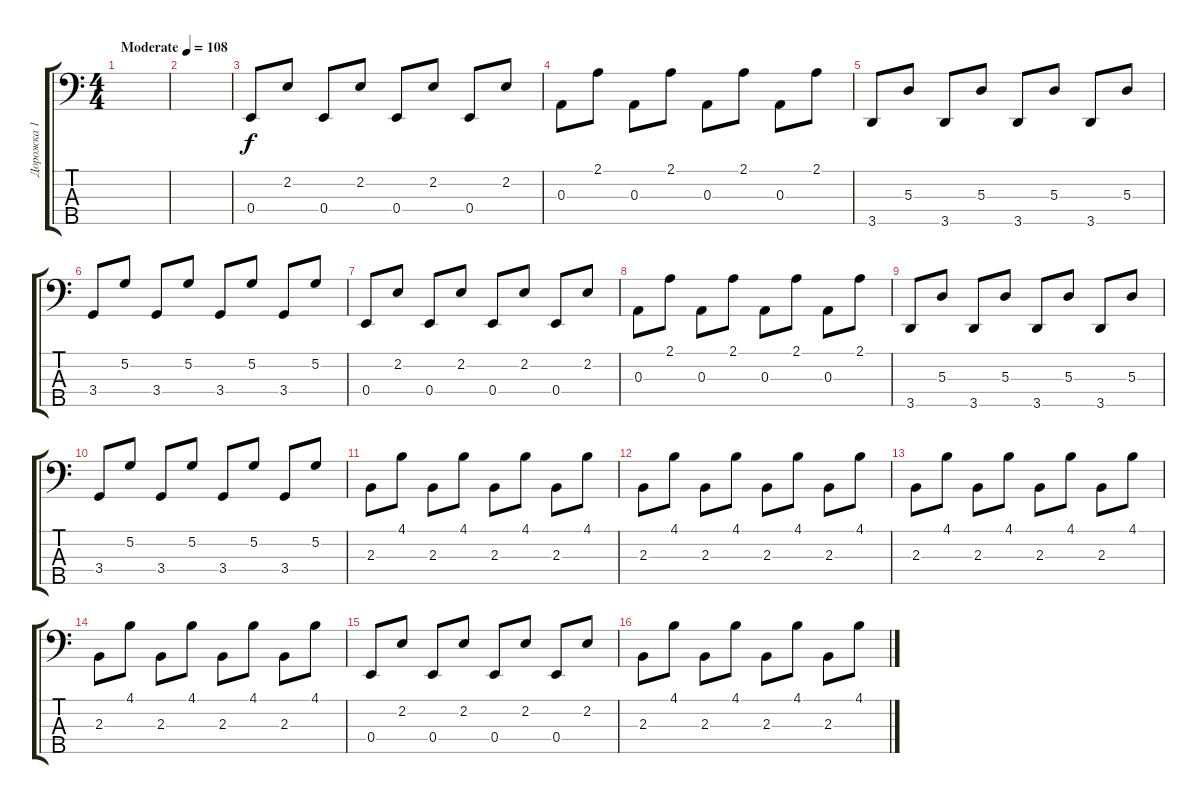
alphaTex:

\track ("Дорожка 1" "Дорожка 1") {instrument synthbass2}
\staff {score tabs}
\tuning (G2 D2 A1 E1 B0) {hide}
\ts (4 4)
\tempo (108 "Moderate")
\clef f4
\ks c
|
|
0.4.8 2.2.8 0.4.8 2.2.8 0.4.8 2.2.8 0.4.8 2.2.8 |
0.3.8 2.1.8 0.3.8 2.1.8 0.3.8 2.1.8 0.3.8 2.1.8 |
3.5.8 5.3.8 3.5.8 5.3.8 3.5.8 5.3.8 3.5.8 5.3.8 |
3.4.8 5.2.8 3.4.8 5.2.8 3.4.8 5.2.8 3.4.8 5.2.8 |
0.4.8 2.2.8 0.4.8 2.2.8 0.4.8 2.2.8 0.4.8 2.2.8 |
0.3.8 2.1.8 0.3.8 2.1.8 0.3.8 2.1.8 0.3.8 2.1.8 |
3.5.8 5.3.8 3.5.8 5.3.8 3.5.8 5.3.8 3.5.8 5.3.8 |
3.4.8 5.2.8 3.4.8 5.2.8 3.4.8 5.2.8 3.4.8 5.2.8 |
2.3.8 4.1.8 2.3.8 4.1.8 2.3.8 4.1.8 2.3.8 4.1.8 |
2.3.8 4.1.8 2.3.8 4.1.8 2.3.8 4.1.8 2.3.8 4.1.8 |
2.3.8 4.1.8 2.3.8 4.1.8 2.3.8 4.1.8 2.3.8 4.1.8 |
2.3.8 4.1.8 2.3.8 4.1.8 2.3.8 4.1.8 2.3.8 4.1.8 |
0.4.8 2.2.8 0.4.8 2.2.8 0.4.8 2.2.8 0.4.8 2.2.8 |
2.3.8 4.1.8 2.3.8 4.1.8 2.3.8 4.1.8 2.3.8 4.1.8
